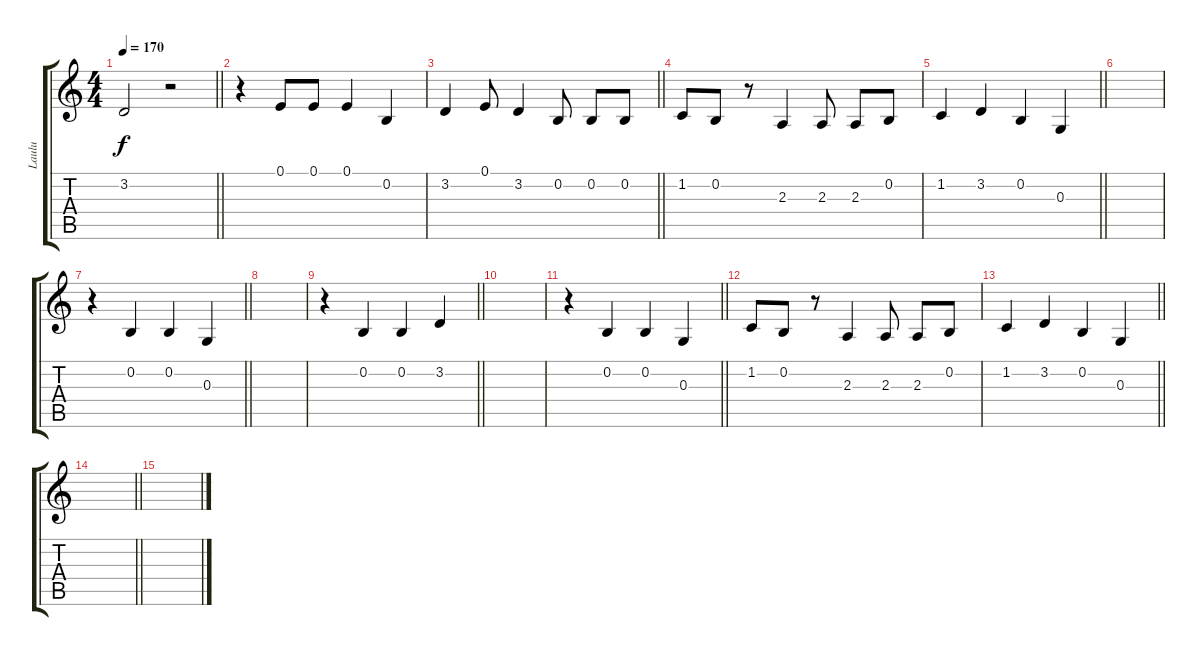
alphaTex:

\track ("Laulu" "Laulu") {instrument lead6voice}
\staff {score tabs}
\tuning (E4 B3 G3 D3 A2 E2) {hide}
\ts (4 4)
\tempo 170
\clef g2
\barLineRight lightlight
\ks c
3.2.2{dy f} r.2 |
r.4 0.1.8 0.1.8 0.1.4 0.2.4 |
\barLineRight lightlight
3.2.4 0.1.8 3.2.4 0.2.8 0.2.8 0.2.8 |
1.2.8 0.2.8 r.8 2.3.4 2.3.8 2.3.8 0.2.8 |
\barLineRight lightlight
1.2.4 3.2.4 0.2.4 0.3.4 |
|
\barLineRight lightlight
r.4 0.2.4 0.2.4 0.3.4 |
|
\barLineRight lightlight
r.4 0.2.4 0.2.4 3.2.4 |
|
\barLineRight lightlight
r.4 0.2.4 0.2.4 0.3.4 |
1.2.8 0.2.8 r.8 2.3.4 2.3.8 2.3.8 0.2.8 |
\barLineRight lightlight
1.2.4 3.2.4 0.2.4 0.3.4 |
\barLineRight lightlight
|
\section ("" "")
